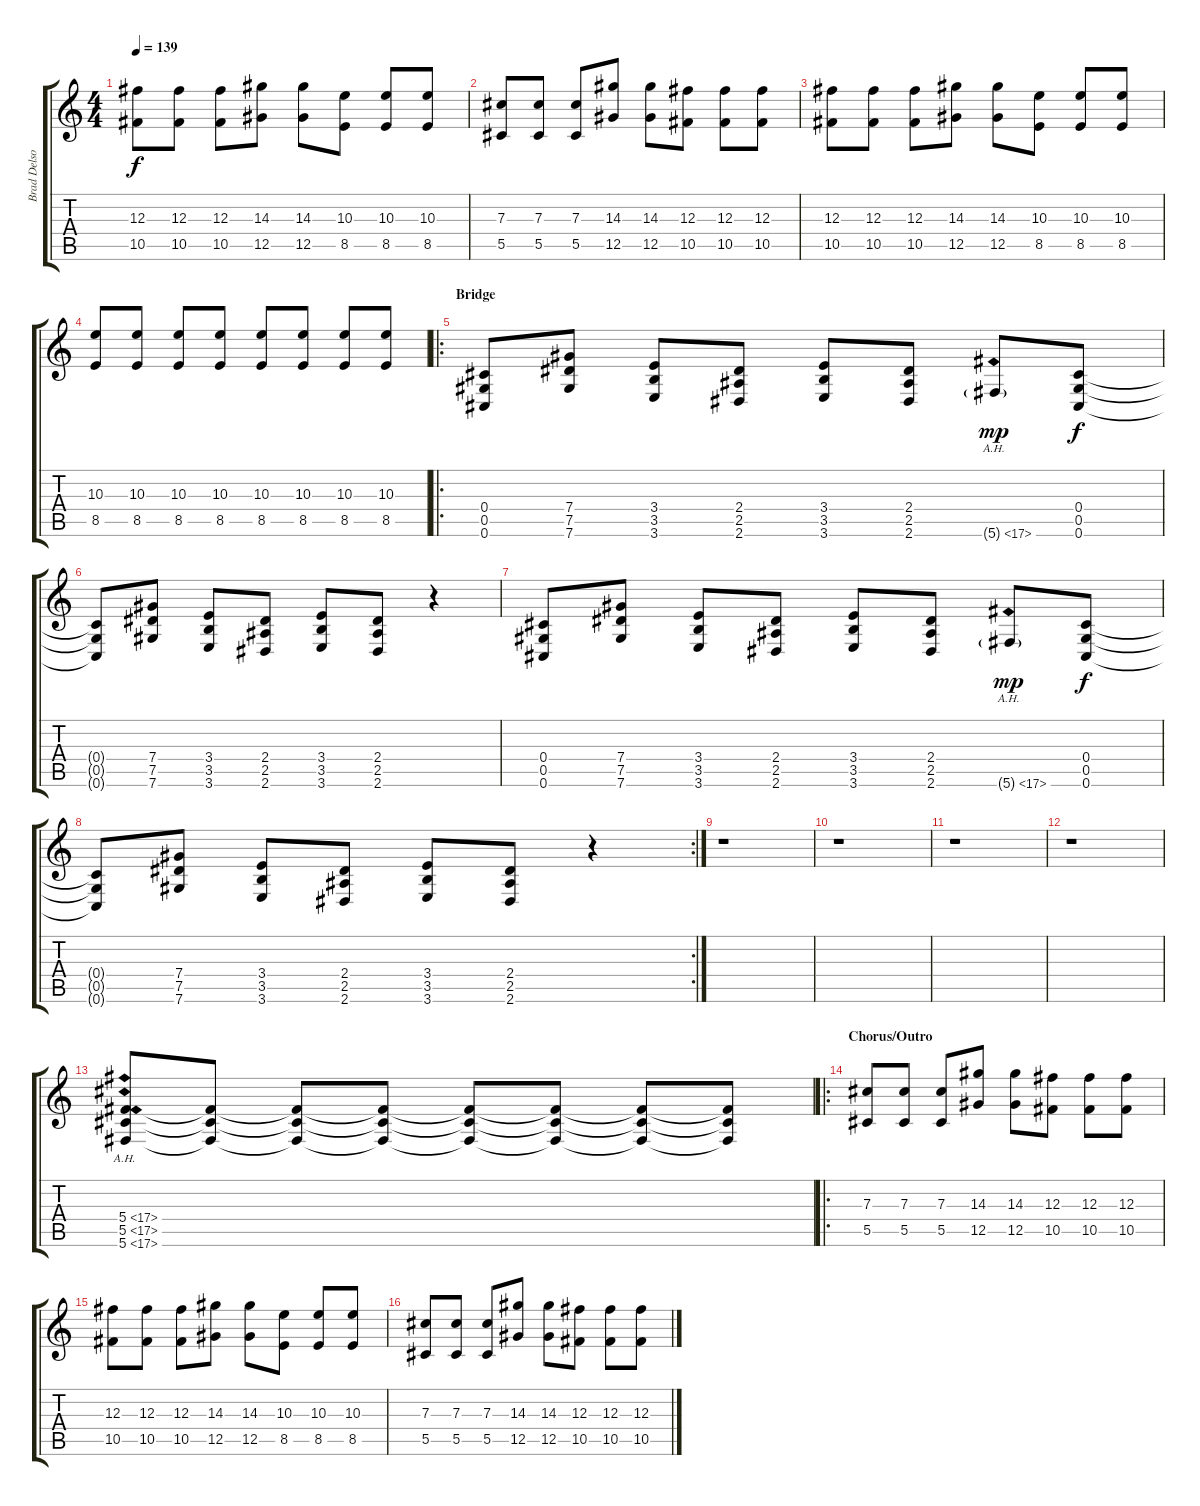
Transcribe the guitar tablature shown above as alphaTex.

\track ("Brad Delson" "Brad Delso") {instrument distortionguitar}
\staff {score tabs}
\tuning (Eb4 Bb3 Gb3 Db3 Ab2 Db2) {hide}
\ts (4 4)
\tempo 139
\clef g2
\ks c
(12.3 10.5).8{dy f} (12.3 10.5).8 (12.3 10.5).8 (14.3 12.5).8 (14.3 12.5).8 (10.3 8.5).8 (10.3 8.5).8 (10.3 8.5).8 |
(7.3 5.5).8 (7.3 5.5).8 (7.3 5.5).8 (14.3 12.5).8 (14.3 12.5).8 (12.3 10.5).8 (12.3 10.5).8 (12.3 10.5).8 |
(12.3 10.5).8 (12.3 10.5).8 (12.3 10.5).8 (14.3 12.5).8 (14.3 12.5).8 (10.3 8.5).8 (10.3 8.5).8 (10.3 8.5).8 |
(10.3 8.5).8 (10.3 8.5).8 (10.3 8.5).8 (10.3 8.5).8 (10.3 8.5).8 (10.3 8.5).8 (10.3 8.5).8 (10.3 8.5).8 |
\ro
\section ("" "Bridge")
(0.4 0.5 0.6).8 (7.4 7.5 7.6).8 (3.4 3.5 3.6).8 (2.4 2.5 2.6).8 (3.4 3.5 3.6).8 (2.4 2.5 2.6).8 5.6{ah 12 g}.8{dy mp} (0.4 0.5 0.6).8{dy f} |
(0.4{t} 0.5{t} 0.6{t}).8 (7.4 7.5 7.6).8 (3.4 3.5 3.6).8 (2.4 2.5 2.6).8 (3.4 3.5 3.6).8 (2.4 2.5 2.6).8 r.4 |
(0.4 0.5 0.6).8 (7.4 7.5 7.6).8 (3.4 3.5 3.6).8 (2.4 2.5 2.6).8 (3.4 3.5 3.6).8 (2.4 2.5 2.6).8 5.6{ah 12 g}.8{dy mp} (0.4 0.5 0.6).8{dy f} |
\rc 2
(0.4{t} 0.5{t} 0.6{t}).8 (7.4 7.5 7.6).8 (3.4 3.5 3.6).8 (2.4 2.5 2.6).8 (3.4 3.5 3.6).8 (2.4 2.5 2.6).8 r.4 |
r.1 |
r.1 |
r.1 |
r.1 |
(5.4{ah 12} 5.5{ah 12} 5.6{ah 12}).8{volume 4} (5.4{t} 5.5{t} 5.6{t}).8 (5.4{t} 5.5{t} 5.6{t}).8{volume 8} (5.4{t} 5.5{t} 5.6{t}).8 (5.4{t} 5.5{t} 5.6{t}).8{volume 12} (5.4{t} 5.5{t} 5.6{t}).8 (5.4{t} 5.5{t} 5.6{t}).8{volume 13} (5.4{t} 5.5{t} 5.6{t}).8 |
\ro
\section ("" "Chorus/Outro")
(7.3 5.5).8 (7.3 5.5).8 (7.3 5.5).8 (14.3 12.5).8 (14.3 12.5).8 (12.3 10.5).8 (12.3 10.5).8 (12.3 10.5).8 |
(12.3 10.5).8 (12.3 10.5).8 (12.3 10.5).8 (14.3 12.5).8 (14.3 12.5).8 (10.3 8.5).8 (10.3 8.5).8 (10.3 8.5).8 |
(7.3 5.5).8 (7.3 5.5).8 (7.3 5.5).8 (14.3 12.5).8 (14.3 12.5).8 (12.3 10.5).8 (12.3 10.5).8 (12.3 10.5).8
